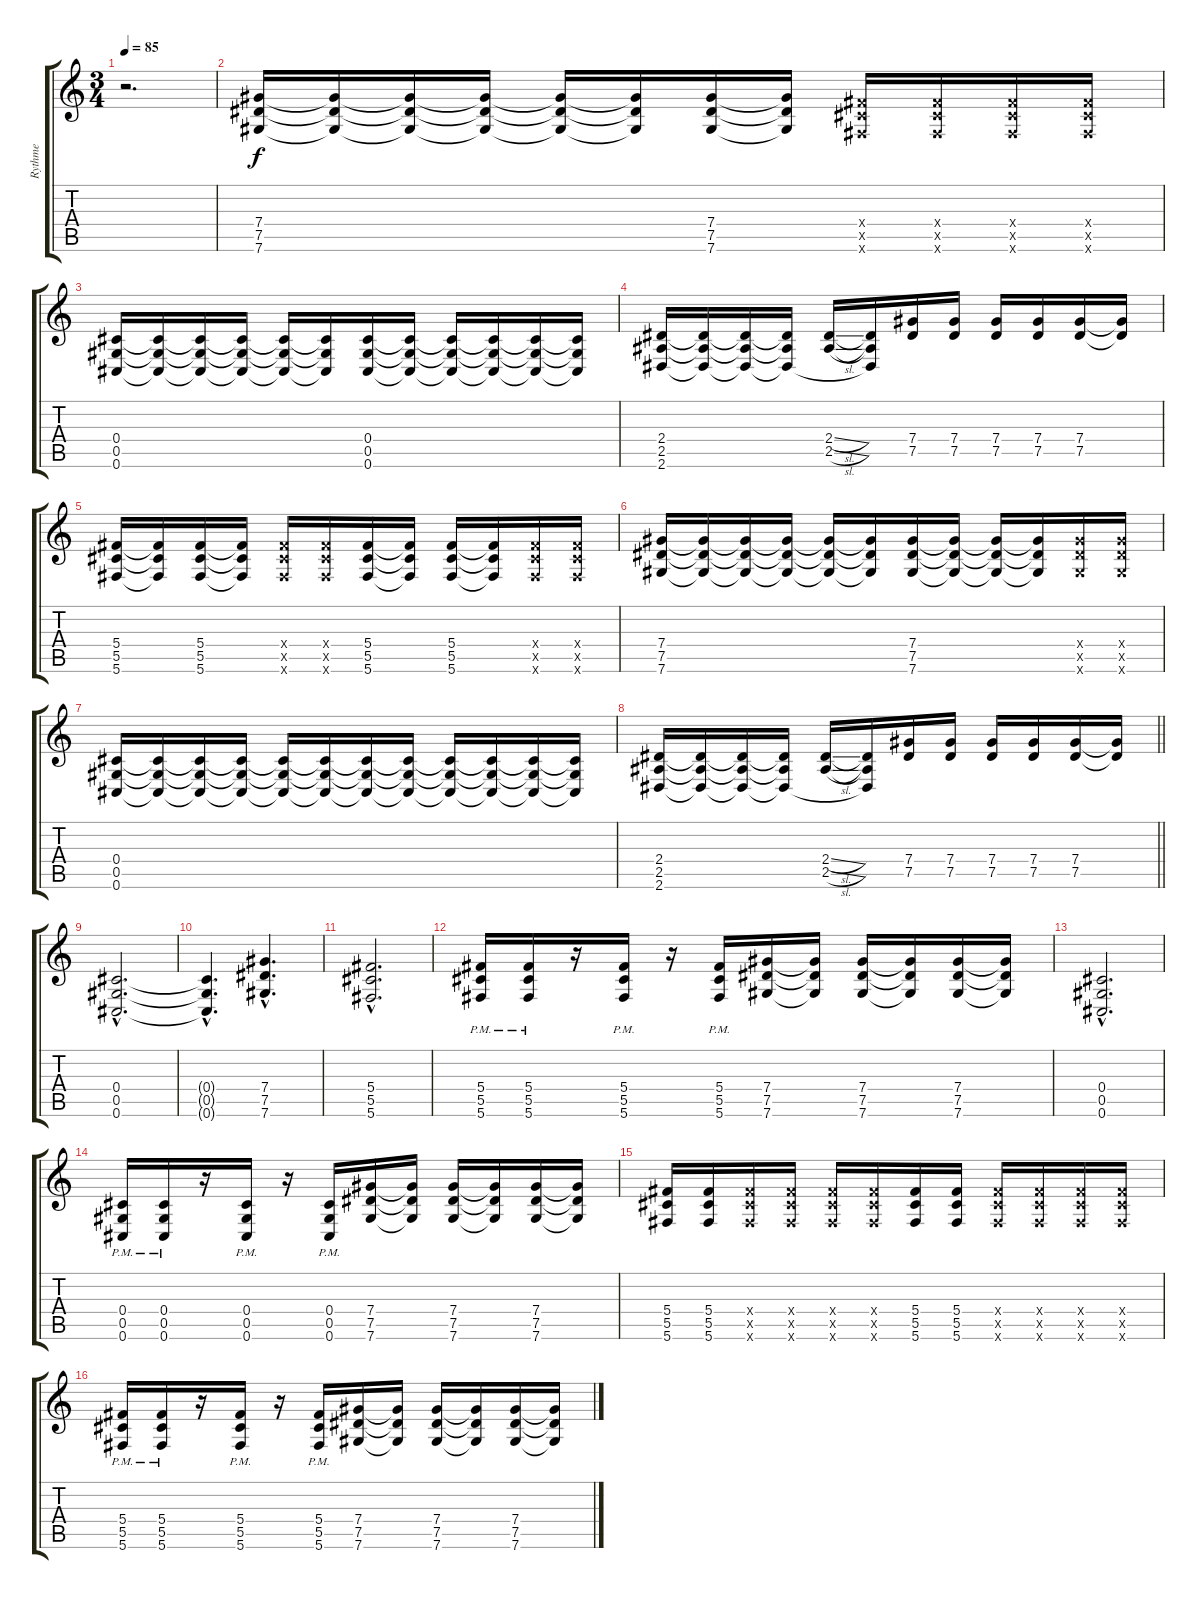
\track ("Rythme" "Rythme") {instrument distortionguitar}
\staff {score tabs}
\tuning (Eb4 Bb3 Gb3 Db3 Ab2 Db2) {hide}
\ts (3 4)
\tempo 85
\clef g2
\ks c
r.2{d dy f} |
(7.4 7.5 7.6).16 (7.4{t} 7.5{t} 7.6{t}).16 (7.4{t} 7.5{t} 7.6{t}).16 (7.4{t} 7.5{t} 7.6{t}).16 (7.4{t} 7.5{t} 7.6{t}).16 (7.4{t} 7.5{t} 7.6{t}).16 (7.4 7.5 7.6).16 (7.4{t} 7.5{t} 7.6{t}).16 (5.4{x} 5.5{x} 5.6{x}).16 (5.4{x} 5.5{x} 5.6{x}).16 (5.4{x} 5.5{x} 5.6{x}).16 (5.4{x} 5.5{x} 5.6{x}).16 |
(0.4 0.5 0.6).16 (0.4{t} 0.5{t} 0.6{t}).16 (0.4{t} 0.5{t} 0.6{t}).16 (0.4{t} 0.5{t} 0.6{t}).16 (0.4{t} 0.5{t} 0.6{t}).16 (0.4{t} 0.5{t} 0.6{t}).16 (0.4 0.5 0.6).16 (0.4{t} 0.5{t} 0.6{t}).16 (0.4{t} 0.5{t} 0.6{t}).16 (0.4{t} 0.5{t} 0.6{t}).16 (0.4{t} 0.5{t} 0.6{t}).16 (0.4{t} 0.5{t} 0.6{t}).16 |
(2.4 2.5 2.6).16 (2.4{t} 2.5{t} 2.6{t}).16 (2.4{t} 2.5{t} 2.6{t}).16 (2.4{t} 2.5{t} 2.6{t}).16 (2.4{sl} 2.5{sl}).16 (2.4{t} 2.5{t} 2.6{t}).16 (7.4 7.5).16 (7.4 7.5).16 (7.4 7.5).16 (7.4 7.5).16 (7.4 7.5).16 (7.4{t} 7.5{t}).16 |
(5.4 5.5 5.6).16 (5.4{t} 5.5{t} 5.6{t}).16 (5.4 5.5 5.6).16 (5.4{t} 5.5{t} 5.6{t}).16 (5.4{x} 5.5{x} 5.6{x}).16 (5.4{x} 5.5{x} 5.6{x}).16 (5.4 5.5 5.6).16 (5.4{t} 5.5{t} 5.6{t}).16 (5.4 5.5 5.6).16 (5.4{t} 5.5{t} 5.6{t}).16 (5.4{x} 5.5{x} 5.6{x}).16 (5.4{x} 5.5{x} 5.6{x}).16 |
(7.4 7.5 7.6).16 (7.4{t} 7.5{t} 7.6{t}).16 (7.4{t} 7.5{t} 7.6{t}).16 (7.4{t} 7.5{t} 7.6{t}).16 (7.4{t} 7.5{t} 7.6{t}).16 (7.4{t} 7.5{t} 7.6{t}).16 (7.4 7.5 7.6).16 (7.4{t} 7.5{t} 7.6{t}).16 (7.4{t} 7.5{t} 7.6{t}).16 (7.4{t} 7.5{t} 7.6{t}).16 (7.4{x} 7.5{x} 7.6{x}).16 (7.4{x} 7.5{x} 7.6{x}).16 |
(0.4 0.5 0.6).16 (0.4{t} 0.5{t} 0.6{t}).16 (0.4{t} 0.5{t} 0.6{t}).16 (0.4{t} 0.5{t} 0.6{t}).16 (0.4{t} 0.5{t} 0.6{t}).16 (0.4{t} 0.5{t} 0.6{t}).16 (0.4{t} 0.5{t} 0.6{t}).16 (0.4{t} 0.5{t} 0.6{t}).16 (0.4{t} 0.5{t} 0.6{t}).16 (0.4{t} 0.5{t} 0.6{t}).16 (0.4{t} 0.5{t} 0.6{t}).16 (0.4{t} 0.5{t} 0.6{t}).16 |
\barLineRight lightlight
(2.4 2.5 2.6).16 (2.4{t} 2.5{t} 2.6{t}).16 (2.4{t} 2.5{t} 2.6{t}).16 (2.4{t} 2.5{t} 2.6{t}).16 (2.4{sl} 2.5{sl}).16 (2.4{t} 2.5{t} 2.6{t}).16 (7.4 7.5).16 (7.4 7.5).16 (7.4 7.5).16 (7.4 7.5).16 (7.4 7.5).16 (7.4{t} 7.5{t}).16 |
(0.4{hac} 0.5{hac} 0.6{hac}).2{d} |
(0.4{hac t} 0.5{hac t} 0.6{hac t}).4{d} (7.4{hac} 7.5{hac} 7.6{hac}).4{d} |
(5.4{hac} 5.5{hac} 5.6{hac}).2{d} |
(5.4{pm} 5.5{pm} 5.6{pm}).16 (5.4{pm} 5.5{pm} 5.6{pm}).16 r.16 (5.4{pm} 5.5{pm} 5.6{pm}).16 r.16 (5.4{pm} 5.5{pm} 5.6{pm}).16 (7.4 7.5 7.6).16 (7.4{t} 7.5{t} 7.6{t}).16 (7.4 7.5 7.6).16 (7.4{t} 7.5{t} 7.6{t}).16 (7.4 7.5 7.6).16 (7.4{t} 7.5{t} 7.6{t}).16 |
(0.4{hac} 0.5{hac} 0.6{hac}).2{d} |
(0.4{pm} 0.5{pm} 0.6{pm}).16 (0.4{pm} 0.5{pm} 0.6{pm}).16 r.16 (0.4{pm} 0.5{pm} 0.6{pm}).16 r.16 (0.4{pm} 0.5{pm} 0.6{pm}).16 (7.4 7.5 7.6).16 (7.4{t} 7.5{t} 7.6{t}).16 (7.4 7.5 7.6).16 (7.4{t} 7.5{t} 7.6{t}).16 (7.4 7.5 7.6).16 (7.4{t} 7.5{t} 7.6{t}).16 |
(5.4 5.5 5.6).16 (5.4 5.5 5.6).16 (5.4{x} 5.5{x} 5.6{x}).16 (5.4{x} 5.5{x} 5.6{x}).16 (5.4{x} 5.5{x} 5.6{x}).16 (5.4{x} 5.5{x} 5.6{x}).16 (5.4 5.5 5.6).16 (5.4 5.5 5.6).16 (5.4{x} 5.5{x} 5.6{x}).16 (5.4{x} 5.5{x} 5.6{x}).16 (5.4{x} 5.5{x} 5.6{x}).16 (5.4{x} 5.5{x} 5.6{x}).16 |
(5.4{pm} 5.5{pm} 5.6{pm}).16 (5.4{pm} 5.5{pm} 5.6{pm}).16 r.16 (5.4{pm} 5.5{pm} 5.6{pm}).16 r.16 (5.4{pm} 5.5{pm} 5.6{pm}).16 (7.4 7.5 7.6).16 (7.4{t} 7.5{t} 7.6{t}).16 (7.4 7.5 7.6).16 (7.4{t} 7.5{t} 7.6{t}).16 (7.4 7.5 7.6).16 (7.4{t} 7.5{t} 7.6{t}).16
